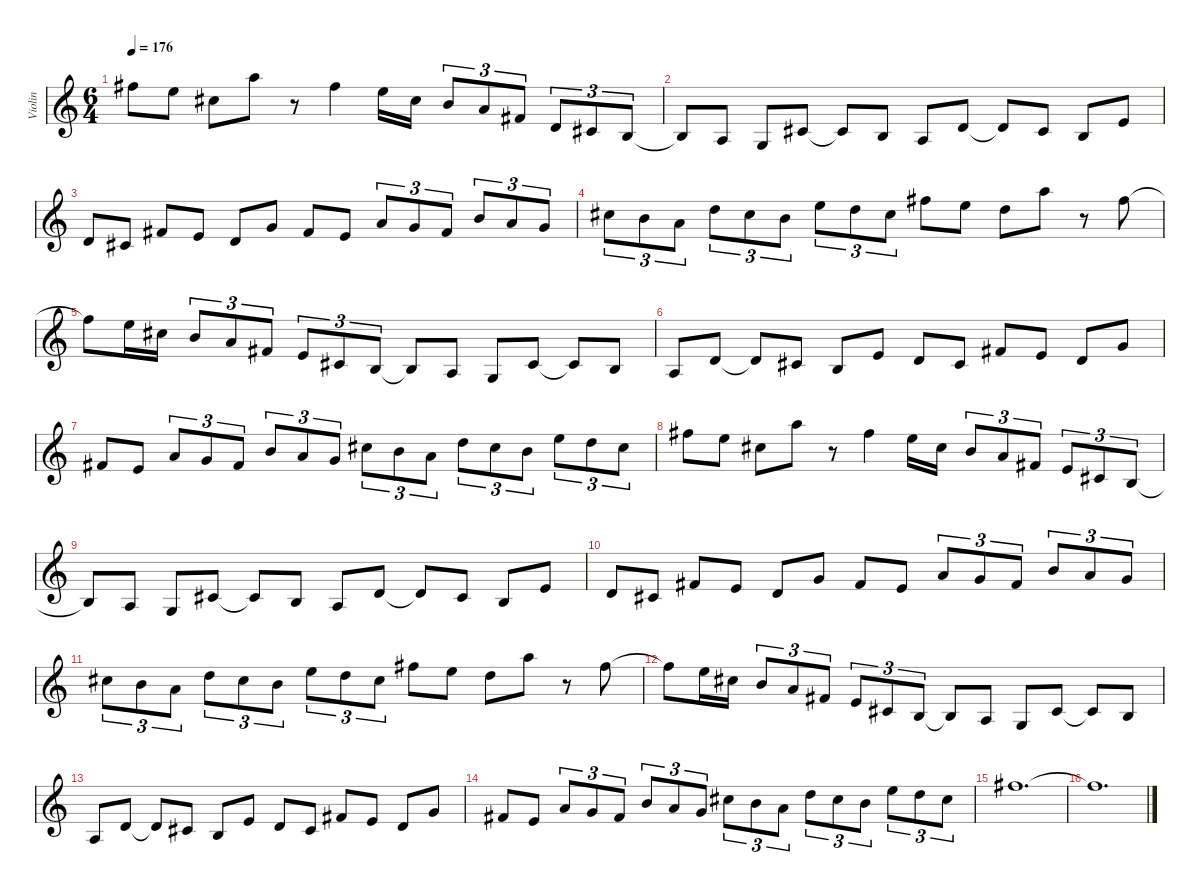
\hideDynamics
\bracketExtendMode groupsimilarinstruments
\otherSystemsTrackNameOrientation horizontal
\track ("Violin" "Violin") {instrument violin}
\staff {score}
\tuning (E4 B3 G3 D3 A2 E2)
\ts (6 4)
\tempo 176
\clef g2
\ks c
14.1{acc #}.8{dy f beam Down} 12.1.8{beam Down} 14.2{acc #}.8{beam Down} 17.1.8{beam Down} r.8{beam Down} 14.1{acc #}.4{beam Down} 12.1.16{beam Down} 14.2{acc #}.16{beam Down} 12.2.8{tu (3 2) beam Up} 14.3.8{tu (3 2) beam Up} 11.3{acc #}.8{tu (3 2) beam Up} 12.4.8{tu (3 2) beam Up} 16.5{acc #}.8{tu (3 2) beam Up} 14.5.8{tu (3 2) beam Up} |
14.5{t}.8{beam Up} 12.5.8{beam Up} 15.6.8{beam Up} 16.5{acc #}.8{beam Up} 16.5{t acc #}.8{beam Up} 14.5.8{beam Up} 12.5.8{beam Up} 12.4.8{beam Up} 12.4{t}.8{beam Up} 16.5{acc #}.8{beam Up} 14.5.8{beam Up} 14.4.8{beam Up} |
12.4.8{beam Up} 16.5{acc #}.8{beam Up} 16.4{acc #}.8{beam Up} 14.4.8{beam Up} 12.4.8{beam Up} 12.3.8{beam Up} 16.4{acc #}.8{beam Up} 14.4.8{beam Up} 14.3.8{tu (3 2) beam Up} 12.3.8{tu (3 2) beam Up} 16.4{acc #}.8{tu (3 2) beam Up} 16.3.8{tu (3 2) beam Up} 14.3.8{tu (3 2) beam Up} 12.3.8{tu (3 2) beam Up} |
14.2{acc #}.8{tu (3 2) beam Down} 16.3.8{tu (3 2) beam Down} 14.3.8{tu (3 2) beam Down} 15.2.8{tu (3 2) beam Down} 14.2{acc #}.8{tu (3 2) beam Down} 16.3.8{tu (3 2) beam Down} 12.1.8{tu (3 2) beam Down} 15.2.8{tu (3 2) beam Down} 14.2{acc #}.8{tu (3 2) beam Down} 14.1{acc #}.8{beam Down} 12.1.8{beam Down} 15.2.8{beam Down} 17.1.8{beam Down} r.8{beam Down} 14.1{acc #}.8{beam Down} |
14.1{t acc #}.8{beam Down} 12.1.16{beam Down} 9.1{acc #}.16{beam Down} 7.1.8{tu (3 2) beam Up} 5.1.8{tu (3 2) beam Up} 2.1{acc #}.8{tu (3 2) beam Up} 5.2.8{tu (3 2) beam Up} 2.2{acc #}.8{tu (3 2) beam Up} 4.3.8{tu (3 2) beam Up} 4.3{t}.8{beam Up} 2.3.8{beam Up} 5.4.8{beam Up} 2.2{acc #}.8{beam Up} 2.2{t acc #}.8{beam Up} 4.3.8{beam Up} |
2.3.8{beam Up} 3.2.8{beam Up} 3.2{t}.8{beam Up} 2.2{acc #}.8{beam Up} 4.3.8{beam Up} 5.2.8{beam Up} 3.2.8{beam Up} 2.2{acc #}.8{beam Up} 2.1{acc #}.8{beam Up} 5.2.8{beam Up} 3.2.8{beam Up} 3.1.8{beam Up} |
2.1{acc #}.8{beam Up} 5.2.8{beam Up} 5.1.8{tu (3 2) beam Up} 3.1.8{tu (3 2) beam Up} 2.1{acc #}.8{tu (3 2) beam Up} 7.1.8{tu (3 2) beam Up} 5.1.8{tu (3 2) beam Up} 3.1.8{tu (3 2) beam Up} 9.1{acc #}.8{tu (3 2) beam Down} 7.1.8{tu (3 2) beam Down} 5.1.8{tu (3 2) beam Down} 10.1.8{tu (3 2) beam Down} 9.1{acc #}.8{tu (3 2) beam Down} 7.1.8{tu (3 2) beam Down} 12.1.8{tu (3 2) beam Down} 10.1.8{tu (3 2) beam Down} 9.1{acc #}.8{tu (3 2) beam Down} |
14.1{acc #}.8{beam Down} 12.1.8{beam Down} 14.2{acc #}.8{beam Down} 17.1.8{beam Down} r.8{beam Down} 14.1{acc #}.4{beam Down} 12.1.16{beam Down} 9.1{acc #}.16{beam Down} 7.1.8{tu (3 2) beam Up} 5.1.8{tu (3 2) beam Up} 2.1{acc #}.8{tu (3 2) beam Up} 5.2.8{tu (3 2) beam Up} 2.2{acc #}.8{tu (3 2) beam Up} 4.3.8{tu (3 2) beam Up} |
4.3{t}.8{beam Up} 2.3.8{beam Up} 5.4.8{beam Up} 2.2{acc #}.8{beam Up} 2.2{t acc #}.8{beam Up} 4.3.8{beam Up} 2.3.8{beam Up} 3.2.8{beam Up} 3.2{t}.8{beam Up} 2.2{acc #}.8{beam Up} 4.3.8{beam Up} 5.2.8{beam Up} |
3.2.8{beam Up} 2.2{acc #}.8{beam Up} 2.1{acc #}.8{beam Up} 5.2.8{beam Up} 3.2.8{beam Up} 3.1.8{beam Up} 2.1{acc #}.8{beam Up} 5.2.8{beam Up} 5.1.8{tu (3 2) beam Up} 3.1.8{tu (3 2) beam Up} 2.1{acc #}.8{tu (3 2) beam Up} 7.1.8{tu (3 2) beam Up} 5.1.8{tu (3 2) beam Up} 3.1.8{tu (3 2) beam Up} |
9.1{acc #}.8{tu (3 2) beam Down} 7.1.8{tu (3 2) beam Down} 5.1.8{tu (3 2) beam Down} 10.1.8{tu (3 2) beam Down} 9.1{acc #}.8{tu (3 2) beam Down} 7.1.8{tu (3 2) beam Down} 12.1.8{tu (3 2) beam Down} 10.1.8{tu (3 2) beam Down} 9.1{acc #}.8{tu (3 2) beam Down} 14.1{acc #}.8{beam Down} 12.1.8{beam Down} 10.1.8{beam Down} 17.1.8{beam Down} r.8{beam Down} 14.1{acc #}.8{beam Down} |
14.1{t acc #}.8{beam Down} 12.1.16{beam Down} 9.1{acc #}.16{beam Down} 7.1.8{tu (3 2) beam Up} 5.1.8{tu (3 2) beam Up} 2.1{acc #}.8{tu (3 2) beam Up} 5.2.8{tu (3 2) beam Up} 2.2{acc #}.8{tu (3 2) beam Up} 4.3.8{tu (3 2) beam Up} 4.3{t}.8{beam Up} 2.3.8{beam Up} 5.4.8{beam Up} 2.2{acc #}.8{beam Up} 2.2{t acc #}.8{beam Up} 4.3.8{beam Up} |
2.3.8{beam Up} 3.2.8{beam Up} 3.2{t}.8{beam Up} 2.2{acc #}.8{beam Up} 4.3.8{beam Up} 5.2.8{beam Up} 3.2.8{beam Up} 2.2{acc #}.8{beam Up} 2.1{acc #}.8{beam Up} 5.2.8{beam Up} 3.2.8{beam Up} 3.1.8{beam Up} |
2.1{acc #}.8{beam Up} 5.2.8{beam Up} 5.1.8{tu (3 2) beam Up} 3.1.8{tu (3 2) beam Up} 2.1{acc #}.8{tu (3 2) beam Up} 7.1.8{tu (3 2) beam Up} 5.1.8{tu (3 2) beam Up} 3.1.8{tu (3 2) beam Up} 9.1{acc #}.8{tu (3 2) beam Down} 7.1.8{tu (3 2) beam Down} 5.1.8{tu (3 2) beam Down} 10.1.8{tu (3 2) beam Down} 9.1{acc #}.8{tu (3 2) beam Down} 7.1.8{tu (3 2) beam Down} 12.1.8{tu (3 2) beam Down} 10.1.8{tu (3 2) beam Down} 9.1{acc #}.8{tu (3 2) beam Down} |
14.1{acc #}.1{d beam Down} |
14.1{t acc #}.1{d beam Down}
